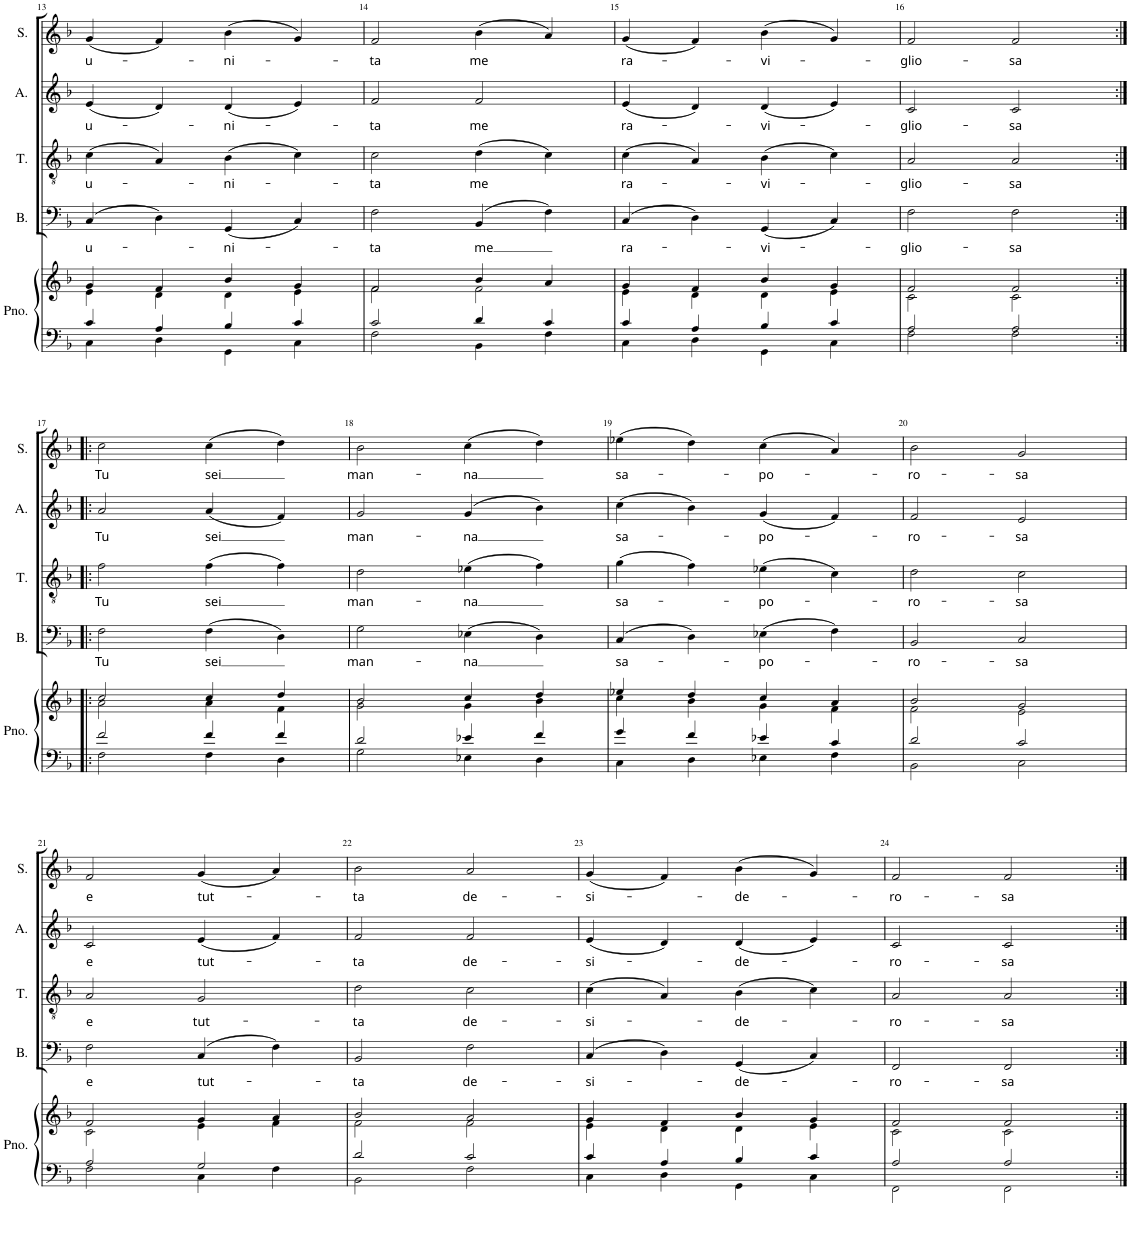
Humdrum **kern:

**kern	**kern	**kern	**text	**kern	**text	**kern	**text	**kern	**text
*part5	*part5	*part4	*part4	*part3	*part3	*part2	*part2	*part1	*part1
*staff6	*staff5	*staff4	*staff4	*staff3	*staff3	*staff2	*staff2	*staff1	*staff1
*I"Piano	*	*I"Bass	*	*I"Tenor	*	*I"Alto	*	*I"Soprano	*
*I'Pno.	*	*I'B.	*	*I'T.	*	*I'A.	*	*I'S.	*
!!LO:PB:g=z
*clefF4	*clefG2	*clefF4	*	*clefGv2	*	*clefG2	*	*clefG2	*
*k[b-]	*k[b-]	*k[b-]	*	*k[b-]	*	*k[b-]	*	*k[b-]	*
*M4/4	*M4/4	*M4/4	*	*M4/4	*	*M4/4	*	*M4/4	*
*met(c)	*met(c)	*met(c)	*	*met(c)	*	*met(c)	*	*met(c)	*
=13	=13	=13	=13	=13	=13	=13	=13	=13	=13
*^	*^	*	*	*	*	*	*	*	*
!	!	!	!	!	!LO:LY:b	!	!LO:LY:b	!	!LO:LY:b	!	!LO:LY:b
4c/	4C\	4g/	4e\	(4C/	u-	(4c\	u-	(4e/	u-	(4g/	u-
4A/	4D\	4f/	4d\	4D\)	.	4A/)	.	4d/)	.	4f/)	.
!	!	!	!	!	!LO:LY:b	!	!LO:LY:b	!	!LO:LY:b	!	!LO:LY:b
4B-/	4GG\	4b-/	4d\	(4GG/	-ni-	(4B-\	-ni-	(4d/	-ni-	(4b-\	-ni-
4c/	4C\	4g/	4e\	4C/)	.	4c\)	.	4e/)	.	4g/)	.
=14	=14	=14	=14	=14	=14	=14	=14	=14	=14	=14	=14
!	!	!	!	!	!LO:LY:b	!	!LO:LY:b	!	!LO:LY:b	!	!LO:LY:b
2c/	2F\	2f/	2f\	2F\	-ta	2c\	-ta	2f/	-ta	2f/	-ta
!	!	!	!	!	!LO:LY:b	!	!LO:LY:b	!	!LO:LY:b	!	!LO:LY:b
4d/	4BB-\	4b-/	2f\	(4BB-/	me	(4d\	me	2f/	me	(4b-\	me
4c/	4F\	4a/	.	4F\)	.	4c\)	.	.	.	4a/)	.
=15	=15	=15	=15	=15	=15	=15	=15	=15	=15	=15	=15
!	!	!	!	!	!LO:LY:b	!	!LO:LY:b	!	!LO:LY:b	!	!LO:LY:b
4c/	4C\	4g/	4e\	(4C/	ra-	(4c\	ra-	(4e/	ra-	(4g/	-ra-
4A/	4D\	4f/	4d\	4D\)	.	4A/)	.	4d/)	.	4f/)	.
!	!	!	!	!	!LO:LY:b	!	!LO:LY:b	!	!LO:LY:b	!	!LO:LY:b
4B-/	4GG\	4b-/	4d\	(4GG/	-vi-	(4B-\	-vi-	(4d/	-vi-	(4b-\	-vi-
4c/	4C\	4g/	4e\	4C/)	.	4c\)	.	4e/)	.	4g/)	.
=16	=16	=16	=16	=16	=16	=16	=16	=16	=16	=16	=16
!	!	!	!	!	!LO:LY:b	!	!LO:LY:b	!	!LO:LY:b	!	!LO:LY:b
2A/	2F\	2f/	2c\	2F\	-glio-	2A/	-glio-	2c/	-glio-	2f/	-glio-
!	!	!	!	!	!LO:LY:b	!	!LO:LY:b	!	!LO:LY:b	!	!LO:LY:b
2A/	2F\	2f/	2c\	2F\	-sa	2A/	-sa	2c/	-sa	2f/	-sa
!!LO:LB:g=z
=17:|!|:	=17:|!|:	=17:|!|:	=17:|!|:	=17:|!|:	=17:|!|:	=17:|!|:	=17:|!|:	=17:|!|:	=17:|!|:	=17:|!|:	=17:|!|:
!	!	!	!	!	!LO:LY:b	!	!LO:LY:b	!	!LO:LY:b	!	!LO:LY:b
2f/	2F\	2cc/	2a\	2F\	Tu	2f\	Tu	2a/	Tu	2cc\	Tu
!	!	!	!	!	!LO:LY:b	!	!LO:LY:b	!	!LO:LY:b	!	!LO:LY:b
4f/	4F\	4cc/	4a\	(4F\	sei	(4f\	sei	(4a/	sei	(4cc\	sei
4f/	4D\	4dd/	4f\	4D\)	.	4f\)	.	4f/)	.	4dd\)	.
=18	=18	=18	=18	=18	=18	=18	=18	=18	=18	=18	=18
!	!	!	!	!	!LO:LY:b	!	!LO:LY:b	!	!LO:LY:b	!	!LO:LY:b
2d/	2G\	2b-/	2g\	2G\	man-	2d\	man-	2g/	man-	2b-\	man-
!	!	!	!	!	!LO:LY:b	!	!LO:LY:b	!	!LO:LY:b	!	!LO:LY:b
4e-X/	4E-X\	4cc/	4g\	(4E-X\	-na	(4e-X\	-na	(4g/	-na	(4cc\	-na
4f/	4D\	4dd/	4b-\	4D\)	.	4f\)	.	4b-\)	.	4dd\)	.
=19	=19	=19	=19	=19	=19	=19	=19	=19	=19	=19	=19
!	!	!	!	!	!LO:LY:b	!	!LO:LY:b	!	!LO:LY:b	!	!LO:LY:b
4g/	4C\	4ee-X/	4cc\	(4C/	sa-	(4g\	sa-	(4cc\	sa-	(4ee-X\	sa-
4f/	4D\	4dd/	4b-\	4D\)	.	4f\)	.	4b-\)	.	4dd\)	.
!	!	!	!	!	!LO:LY:b	!	!LO:LY:b	!	!LO:LY:b	!	!LO:LY:b
4e-X/	4E-X\	4cc/	4g\	(4E-X\	-po-	(4e-X\	-po-	(4g/	-po-	(4cc\	-po-
4c/	4F\	4a/	4f\	4F\)	.	4c\)	.	4f/)	.	4a/)	.
=20	=20	=20	=20	=20	=20	=20	=20	=20	=20	=20	=20
!	!	!	!	!	!LO:LY:b	!	!LO:LY:b	!	!LO:LY:b	!	!LO:LY:b
2d/	2BB-\	2b-/	2f\	2BB-/	-ro-	2d\	-ro-	2f/	-ro-	2b-\	-ro-
!	!	!	!	!	!LO:LY:b	!	!LO:LY:b	!	!LO:LY:b	!	!LO:LY:b
2c/	2C\	2g/	2e\	2C/	-sa	2c\	-sa	2e/	-sa	2g/	-sa
!!LO:LB:g=z
=21	=21	=21	=21	=21	=21	=21	=21	=21	=21	=21	=21
!	!	!	!	!	!LO:LY:b	!	!LO:LY:b	!	!LO:LY:b	!	!LO:LY:b
2A/	2F\	2f/	2c\	2F\	e	2A/	e	2c/	e	2f/	e
!	!	!	!	!	!LO:LY:b	!	!LO:LY:b	!	!LO:LY:b	!	!LO:LY:b
2G/	4C\	4g/	4e\	(4C/	tut-	2G/	tut-	(4e/	tut-	(4g/	tut-
.	4F\	4a/	4f\	4F\)	.	.	.	4f/)	.	4a/)	.
=22	=22	=22	=22	=22	=22	=22	=22	=22	=22	=22	=22
!	!	!	!	!	!LO:LY:b	!	!LO:LY:b	!	!LO:LY:b	!	!LO:LY:b
2d/	2BB-\	2b-/	2f\	2BB-/	-ta	2d\	-ta	2f/	-ta	2b-\	-ta
!	!	!	!	!	!LO:LY:b	!	!LO:LY:b	!	!LO:LY:b	!	!LO:LY:b
2c/	2F\	2a/	2f\	2F\	de-	2c\	de-	2f/	de-	2a/	de-
=23	=23	=23	=23	=23	=23	=23	=23	=23	=23	=23	=23
!	!	!	!	!	!LO:LY:b	!	!LO:LY:b	!	!LO:LY:b	!	!LO:LY:b
4c/	4C\	4g/	4e\	(4C/	-si-	(4c\	-si-	(4e/	-si-	(4g/	-si-
4A/	4D\	4f/	4d\	4D\)	.	4A/)	.	4d/)	.	4f/)	.
!	!	!	!	!	!LO:LY:b	!	!LO:LY:b	!	!LO:LY:b	!	!LO:LY:b
4B-/	4GG\	4b-/	4d\	(4GG/	-de-	(4B-\	-de-	(4d/	-de-	(4b-\	-de-
4c/	4C\	4g/	4e\	4C/)	.	4c\)	.	4e/)	.	4g/)	.
=24	=24	=24	=24	=24	=24	=24	=24	=24	=24	=24	=24
!	!	!	!	!	!LO:LY:b	!	!LO:LY:b	!	!LO:LY:b	!	!LO:LY:b
2A/	2FF\	2f/	2c\	2FF/	-ro-	2A/	-ro-	2c/	-ro-	2f/	-ro-
!	!	!	!	!	!LO:LY:b	!	!LO:LY:b	!	!LO:LY:b	!	!LO:LY:b
2A/	2FF\	2f/	2c\	2FF/	-sa	2A/	-sa	2c/	-sa	2f/	-sa
*v	*v	*	*	*	*	*	*	*	*	*	*
*	*v	*v	*	*	*	*	*	*	*	*
=:|!	=:|!	=:|!	=:|!	=:|!	=:|!	=:|!	=:|!	=:|!	=:|!
*-	*-	*-	*-	*-	*-	*-	*-	*-	*-
